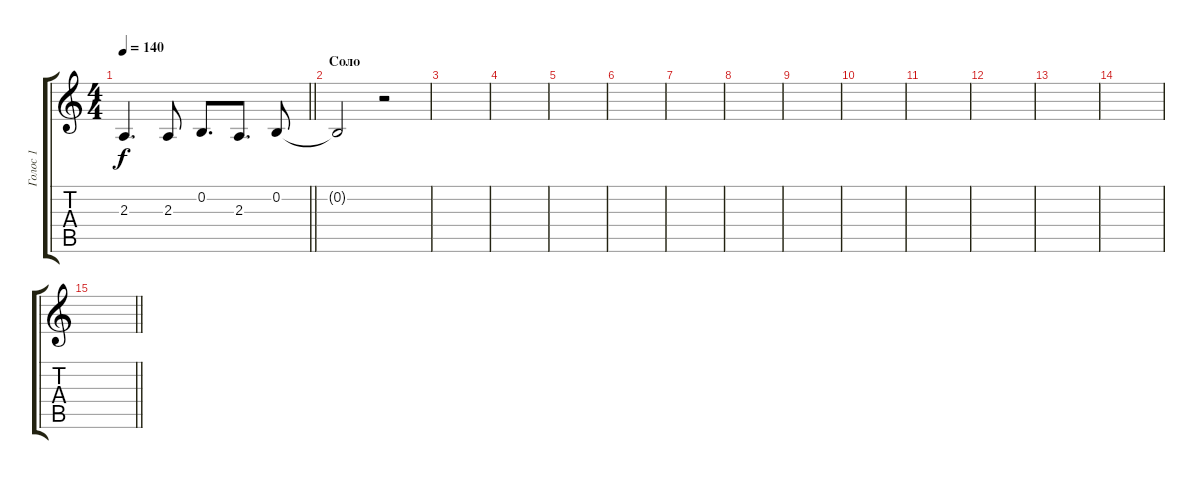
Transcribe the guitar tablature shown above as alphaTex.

\track ("Голос 1" "Голос 1") {instrument pad1newage}
\staff {score tabs}
\tuning (E4 B3 G3 D3 A2 E2) {hide}
\ts (4 4)
\tempo 140
\clef g2
\barLineRight lightlight
\ks c
2.3{t}.4{d dy f} 2.3.8 0.2.8{d} 2.3.8{d} 0.2.8 |
\section ("" "Соло")
0.2{t}.2 r.2 |
|
|
|
|
|
|
|
|
|
|
|
|
\barLineRight lightlight
